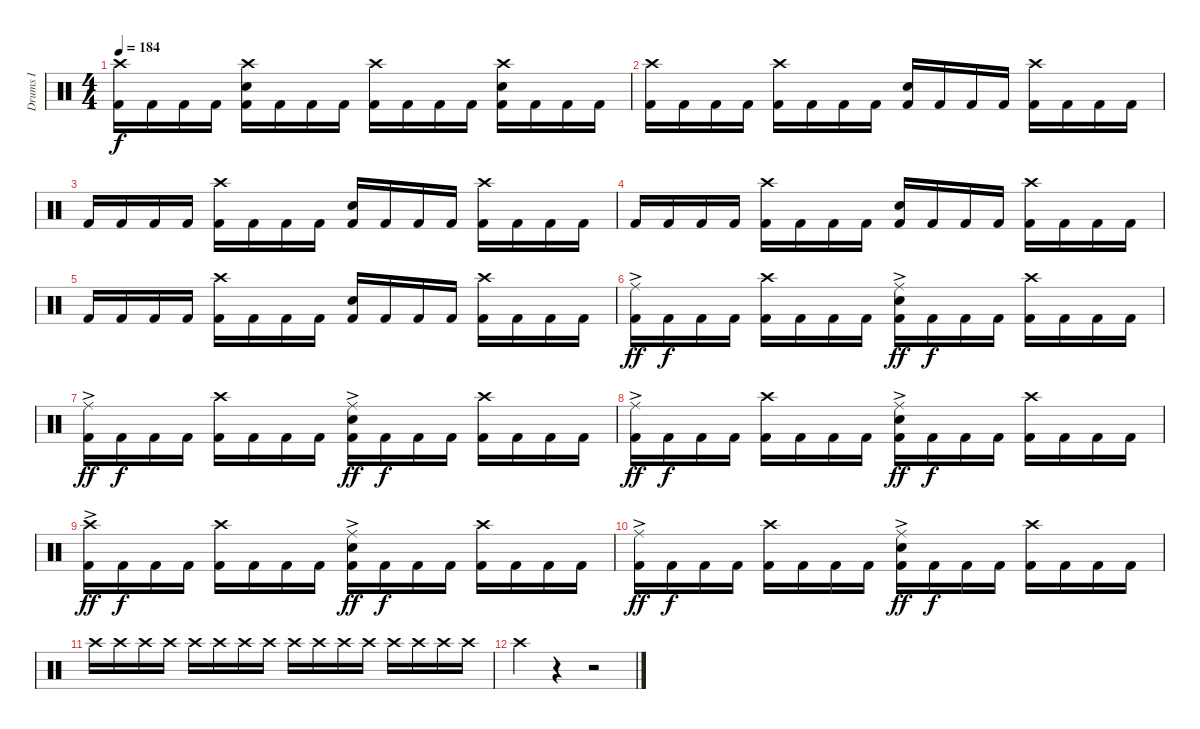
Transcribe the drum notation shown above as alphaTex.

\track ("Drums I" "Drums I") {instrument percussion}
\staff {score}
\articulation defaults
\ts (4 4)
\tempo 184
\clef neutral
\ks aminor
("Crash high (hit)" "Kick (hit) 2").16{dy f} "Kick (hit) 2".16 "Kick (hit) 2".16 "Kick (hit) 2".16 ("Crash high (hit)" "Snare (hit) 2" "Kick (hit) 2").16 "Kick (hit) 2".16 "Kick (hit) 2".16 "Kick (hit) 2".16 ("Crash high (hit)" "Kick (hit) 2").16 "Kick (hit) 2".16 "Kick (hit) 2".16 "Kick (hit) 2".16 ("Crash high (hit)" "Snare (hit) 2" "Kick (hit) 2").16 "Kick (hit) 2".16 "Kick (hit) 2".16 "Kick (hit) 2".16 |
("Crash high (hit)" "Kick (hit) 2").16 "Kick (hit) 2".16 "Kick (hit) 2".16 "Kick (hit) 2".16 ("Crash high (hit)" "Kick (hit) 2").16 "Kick (hit) 2".16 "Kick (hit) 2".16 "Kick (hit) 2".16 ("Snare (hit) 2" "Kick (hit) 2").16 "Kick (hit) 2".16 "Kick (hit) 2".16 "Kick (hit) 2".16 ("Crash high (hit)" "Kick (hit) 2").16 "Kick (hit) 2".16 "Kick (hit) 2".16 "Kick (hit) 2".16 |
"Kick (hit) 2".16 "Kick (hit) 2".16 "Kick (hit) 2".16 "Kick (hit) 2".16 ("Crash high (hit)" "Kick (hit) 2").16 "Kick (hit) 2".16 "Kick (hit) 2".16 "Kick (hit) 2".16 ("Snare (hit) 2" "Kick (hit) 2").16 "Kick (hit) 2".16 "Kick (hit) 2".16 "Kick (hit) 2".16 ("Crash high (hit)" "Kick (hit) 2").16 "Kick (hit) 2".16 "Kick (hit) 2".16 "Kick (hit) 2".16 |
"Kick (hit) 2".16 "Kick (hit) 2".16 "Kick (hit) 2".16 "Kick (hit) 2".16 ("Crash high (hit)" "Kick (hit) 2").16 "Kick (hit) 2".16 "Kick (hit) 2".16 "Kick (hit) 2".16 ("Snare (hit) 2" "Kick (hit) 2").16 "Kick (hit) 2".16 "Kick (hit) 2".16 "Kick (hit) 2".16 ("Crash high (hit)" "Kick (hit) 2").16 "Kick (hit) 2".16 "Kick (hit) 2".16 "Kick (hit) 2".16 |
"Kick (hit) 2".16 "Kick (hit) 2".16 "Kick (hit) 2".16 "Kick (hit) 2".16 ("Crash high (hit)" "Kick (hit) 2").16 "Kick (hit) 2".16 "Kick (hit) 2".16 "Kick (hit) 2".16 ("Snare (hit) 2" "Kick (hit) 2").16 "Kick (hit) 2".16 "Kick (hit) 2".16 "Kick (hit) 2".16 ("Crash high (hit)" "Kick (hit) 2").16 "Kick (hit) 2".16 "Kick (hit) 2".16 "Kick (hit) 2".16 |
("Ride (middle)"{ac} "Kick (hit) 2").16{dy ff} "Kick (hit) 2".16{dy f} "Kick (hit) 2".16 "Kick (hit) 2".16 ("Crash high (hit)" "Kick (hit) 2").16 "Kick (hit) 2".16 "Kick (hit) 2".16 "Kick (hit) 2".16 ("Ride (middle)"{ac} "Snare (hit) 2" "Kick (hit) 2").16{dy ff} "Kick (hit) 2".16{dy f} "Kick (hit) 2".16 "Kick (hit) 2".16 ("Crash high (hit)" "Kick (hit) 2").16 "Kick (hit) 2".16 "Kick (hit) 2".16 "Kick (hit) 2".16 |
("Ride (middle)"{ac} "Kick (hit) 2").16{dy ff} "Kick (hit) 2".16{dy f} "Kick (hit) 2".16 "Kick (hit) 2".16 ("Crash high (hit)" "Kick (hit) 2").16 "Kick (hit) 2".16 "Kick (hit) 2".16 "Kick (hit) 2".16 ("Ride (middle)"{ac} "Snare (hit) 2" "Kick (hit) 2").16{dy ff} "Kick (hit) 2".16{dy f} "Kick (hit) 2".16 "Kick (hit) 2".16 ("Crash high (hit)" "Kick (hit) 2").16 "Kick (hit) 2".16 "Kick (hit) 2".16 "Kick (hit) 2".16 |
("Ride (middle)"{ac} "Kick (hit) 2").16{dy ff} "Kick (hit) 2".16{dy f} "Kick (hit) 2".16 "Kick (hit) 2".16 ("Crash high (hit)" "Kick (hit) 2").16 "Kick (hit) 2".16 "Kick (hit) 2".16 "Kick (hit) 2".16 ("Ride (middle)"{ac} "Snare (hit) 2" "Kick (hit) 2").16{dy ff} "Kick (hit) 2".16{dy f} "Kick (hit) 2".16 "Kick (hit) 2".16 ("Crash high (hit)" "Kick (hit) 2").16 "Kick (hit) 2".16 "Kick (hit) 2".16 "Kick (hit) 2".16 |
("Crash high (hit)"{ac} "Kick (hit) 2").16{dy ff} "Kick (hit) 2".16{dy f} "Kick (hit) 2".16 "Kick (hit) 2".16 ("Crash high (hit)" "Kick (hit) 2").16 "Kick (hit) 2".16 "Kick (hit) 2".16 "Kick (hit) 2".16 ("Ride (middle)"{ac} "Snare (hit) 2" "Kick (hit) 2").16{dy ff} "Kick (hit) 2".16{dy f} "Kick (hit) 2".16 "Kick (hit) 2".16 ("Crash high (hit)" "Kick (hit) 2").16 "Kick (hit) 2".16 "Kick (hit) 2".16 "Kick (hit) 2".16 |
("Ride (middle)"{ac} "Kick (hit) 2").16{dy ff} "Kick (hit) 2".16{dy f} "Kick (hit) 2".16 "Kick (hit) 2".16 ("Crash high (hit)" "Kick (hit) 2").16 "Kick (hit) 2".16 "Kick (hit) 2".16 "Kick (hit) 2".16 ("Ride (middle)"{ac} "Snare (hit) 2" "Kick (hit) 2").16{dy ff} "Kick (hit) 2".16{dy f} "Kick (hit) 2".16 "Kick (hit) 2".16 ("Crash high (hit)" "Kick (hit) 2").16 "Kick (hit) 2".16 "Kick (hit) 2".16 "Kick (hit) 2".16 |
"Crash high (hit)".16 "Crash high (hit)".16 "Crash high (hit)".16 "Crash high (hit)".16 "Crash high (hit)".16 "Crash high (hit)".16 "Crash high (hit)".16 "Crash high (hit)".16 "Crash high (hit)".16 "Crash high (hit)".16 "Crash high (hit)".16 "Crash high (hit)".16 "Crash high (hit)".16 "Crash high (hit)".16 "Crash high (hit)".16 "Crash high (hit)".16 |
"Crash high (hit)".4 r.4 r.2
